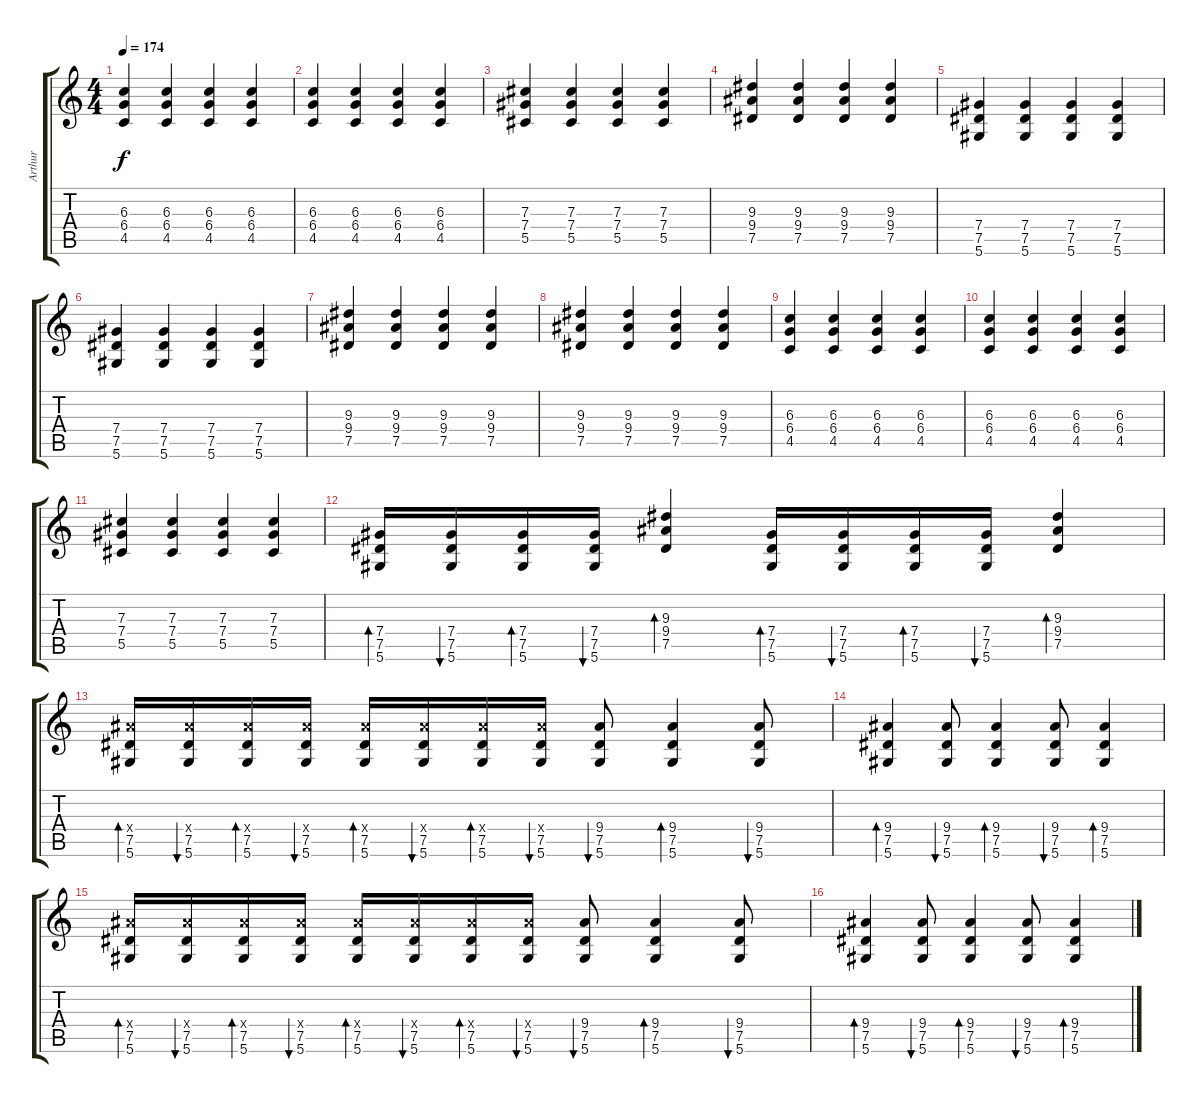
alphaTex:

\track ("Arthur" "Arthur") {instrument distortionguitar}
\staff {score tabs}
\tuning (Eb4 Bb3 Gb3 Db3 Ab2 Eb2) {hide}
\ts (4 4)
\tempo 174
\clef g2
\ks c
(6.3 6.4 4.5).4{dy f} (6.3 6.4 4.5).4 (6.3 6.4 4.5).4 (6.3 6.4 4.5).4 |
(6.3 6.4 4.5).4 (6.3 6.4 4.5).4 (6.3 6.4 4.5).4 (6.3 6.4 4.5).4 |
(7.3 7.4 5.5).4 (7.3 7.4 5.5).4 (7.3 7.4 5.5).4 (7.3 7.4 5.5).4 |
(9.3 9.4 7.5).4 (9.3 9.4 7.5).4 (9.3 9.4 7.5).4 (9.3 9.4 7.5).4 |
(7.4 7.5 5.6).4 (7.4 7.5 5.6).4 (7.4 7.5 5.6).4 (7.4 7.5 5.6).4 |
(7.4 7.5 5.6).4 (7.4 7.5 5.6).4 (7.4 7.5 5.6).4 (7.4 7.5 5.6).4 |
(9.3 9.4 7.5).4 (9.3 9.4 7.5).4 (9.3 9.4 7.5).4 (9.3 9.4 7.5).4 |
(9.3 9.4 7.5).4 (9.3 9.4 7.5).4 (9.3 9.4 7.5).4 (9.3 9.4 7.5).4 |
(6.3 6.4 4.5).4 (6.3 6.4 4.5).4 (6.3 6.4 4.5).4 (6.3 6.4 4.5).4 |
(6.3 6.4 4.5).4 (6.3 6.4 4.5).4 (6.3 6.4 4.5).4 (6.3 6.4 4.5).4 |
(7.3 7.4 5.5).4 (7.3 7.4 5.5).4 (7.3 7.4 5.5).4 (7.3 7.4 5.5).4 |
(7.4 7.5 5.6).16{bd 60} (7.4 7.5 5.6).16{bu 60} (7.4 7.5 5.6).16{bd 60} (7.4 7.5 5.6).16{bu 60} (9.3 9.4 7.5).4{bd 60} (7.4 7.5 5.6).16{bd 60} (7.4 7.5 5.6).16{bu 60} (7.4 7.5 5.6).16{bd 60} (7.4 7.5 5.6).16{bu 60} (9.3 9.4 7.5).4{bd 60} |
(9.4{x} 7.5 5.6).16{bd 60} (9.4{x} 7.5 5.6).16{bu 60} (9.4{x} 7.5 5.6).16{bd 60} (9.4{x} 7.5 5.6).16{bu 60} (9.4{x} 7.5 5.6).16{bd 60} (9.4{x} 7.5 5.6).16{bu 60} (9.4{x} 7.5 5.6).16{bd 60} (9.4{x} 7.5 5.6).16{bu 60} (9.4 7.5 5.6).8{bu 60} (9.4 7.5 5.6).4{bd 60} (9.4 7.5 5.6).8{bu 60} |
(9.4 7.5 5.6).4{bd 60} (9.4 7.5 5.6).8{bu 60} (9.4 7.5 5.6).4{bd 60} (9.4 7.5 5.6).8{bu 60} (9.4 7.5 5.6).4{bd 60} |
(9.4{x} 7.5 5.6).16{bd 60} (9.4{x} 7.5 5.6).16{bu 60} (9.4{x} 7.5 5.6).16{bd 60} (9.4{x} 7.5 5.6).16{bu 60} (9.4{x} 7.5 5.6).16{bd 60} (9.4{x} 7.5 5.6).16{bu 60} (9.4{x} 7.5 5.6).16{bd 60} (9.4{x} 7.5 5.6).16{bu 60} (9.4 7.5 5.6).8{bu 60} (9.4 7.5 5.6).4{bd 60} (9.4 7.5 5.6).8{bu 60} |
(9.4 7.5 5.6).4{bd 60} (9.4 7.5 5.6).8{bu 60} (9.4 7.5 5.6).4{bd 60} (9.4 7.5 5.6).8{bu 60} (9.4 7.5 5.6).4{bd 60}
